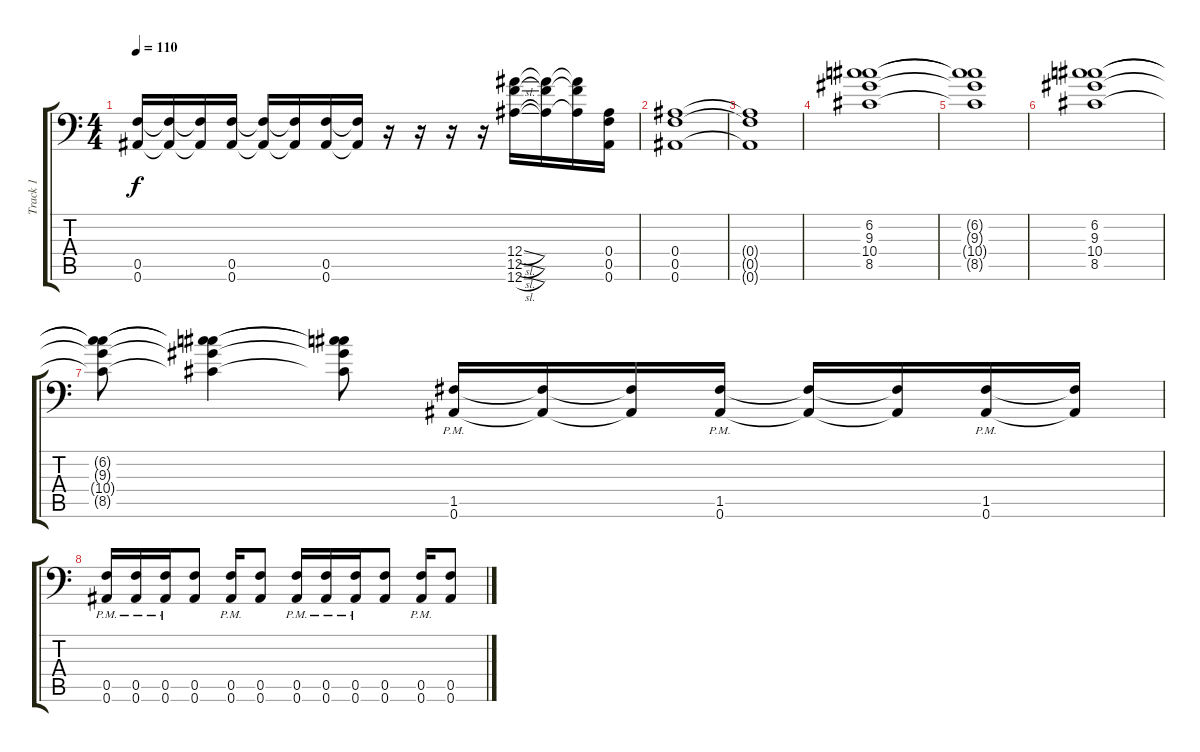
\track ("Track 1" "Track 1") {instrument overdrivenguitar}
\staff {score tabs}
\tuning (C4 G3 Eb3 Bb2 F2 Bb1) {hide}
\ts (4 4)
\tempo 110
\clef f4
\ks c
(0.5 0.6).16{dy f} (0.5{t} 0.6{t}).16 (0.5{t} 0.6{t}).16 (0.5 0.6).16 (0.5{t} 0.6{t}).16 (0.5{t} 0.6{t}).16 (0.5 0.6).16 (0.5{t} 0.6{t}).16 r.16 r.16 r.16 r.16 (12.4{sl} 12.5{sl} 12.6{sl}).16 (12.4{t} 12.5{t} 12.6{t}).16 (12.4{t} 12.5{t} 12.6{t}).16 (0.4 0.5 0.6).16 |
(0.4 0.5 0.6).1 |
(0.4{t} 0.5{t} 0.6{t}).1 |
(6.2 9.3 10.4 8.5).1 |
(6.2{t} 9.3{t} 10.4{t} 8.5{t}).1 |
(6.2 9.3 10.4 8.5).1 |
(6.2{t} 9.3{t} 10.4{t} 8.5{t}).8 (6.2{t} 9.3{t} 10.4{t} 8.5{t}).4 (6.2{t} 9.3{t} 10.4{t} 8.5{t}).8 (1.5{pm} 0.6{pm}).16 (1.5{t} 0.6{t}).16 (1.5{t} 0.6{t}).16 (1.5{pm} 0.6{pm}).16 (1.5{t} 0.6{t}).16 (1.5{t} 0.6{t}).16 (1.5{pm} 0.6{pm}).16 (1.5{t} 0.6{t}).16 |
(0.5{pm} 0.6{pm}).16 (0.5{pm} 0.6{pm}).16 (0.5{pm} 0.6{pm}).16 (0.5 0.6).8 (0.5{pm} 0.6{pm}).16 (0.5 0.6).8 (0.5{pm} 0.6{pm}).16 (0.5{pm} 0.6{pm}).16 (0.5{pm} 0.6{pm}).16 (0.5 0.6).8 (0.5{pm} 0.6{pm}).16 (0.5 0.6).8
